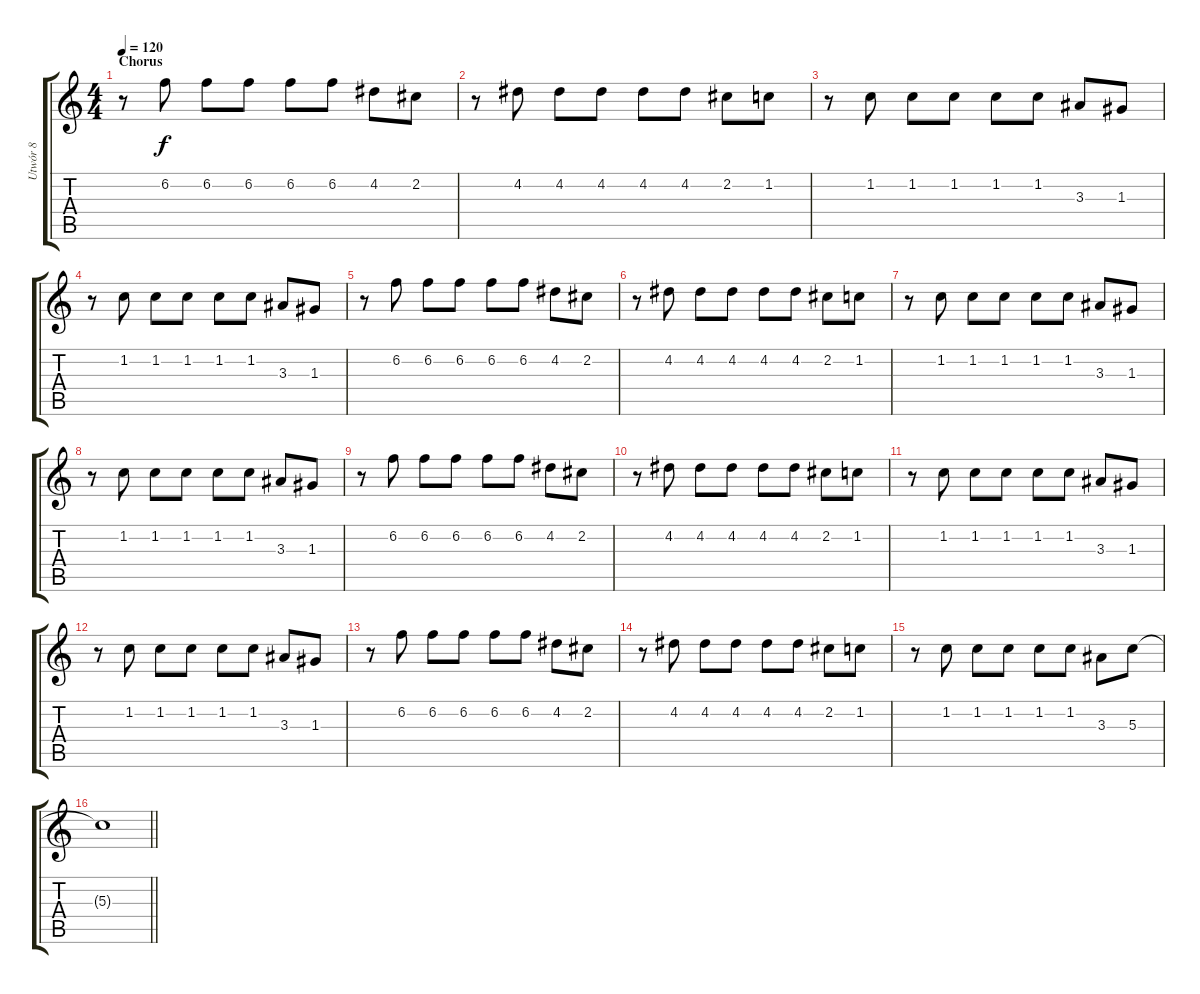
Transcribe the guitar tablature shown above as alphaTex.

\track ("Utwór 8" "Utwór 8") {instrument overdrivenguitar}
\staff {score tabs}
\tuning (E4 B3 G3 D3 A2 E2) {hide}
\ts (4 4)
\section ("" "Chorus")
\tempo 120
\clef g2
\ks c
r.8{dy f} 6.2.8 6.2.8 6.2.8 6.2.8 6.2.8 4.2.8 2.2.8 |
r.8 4.2.8 4.2.8 4.2.8 4.2.8 4.2.8 2.2.8 1.2.8 |
r.8 1.2.8 1.2.8 1.2.8 1.2.8 1.2.8 3.3.8 1.3.8 |
r.8 1.2.8 1.2.8 1.2.8 1.2.8 1.2.8 3.3.8 1.3.8 |
r.8 6.2.8 6.2.8 6.2.8 6.2.8 6.2.8 4.2.8 2.2.8 |
r.8 4.2.8 4.2.8 4.2.8 4.2.8 4.2.8 2.2.8 1.2.8 |
r.8 1.2.8 1.2.8 1.2.8 1.2.8 1.2.8 3.3.8 1.3.8 |
r.8 1.2.8 1.2.8 1.2.8 1.2.8 1.2.8 3.3.8 1.3.8 |
r.8 6.2.8 6.2.8 6.2.8 6.2.8 6.2.8 4.2.8 2.2.8 |
r.8 4.2.8 4.2.8 4.2.8 4.2.8 4.2.8 2.2.8 1.2.8 |
r.8 1.2.8 1.2.8 1.2.8 1.2.8 1.2.8 3.3.8 1.3.8 |
r.8 1.2.8 1.2.8 1.2.8 1.2.8 1.2.8 3.3.8 1.3.8 |
r.8 6.2.8 6.2.8 6.2.8 6.2.8 6.2.8 4.2.8 2.2.8 |
r.8 4.2.8 4.2.8 4.2.8 4.2.8 4.2.8 2.2.8 1.2.8 |
r.8 1.2.8 1.2.8 1.2.8 1.2.8 1.2.8 3.3.8 5.3.8 |
\barLineRight lightlight
5.3{t}.1
